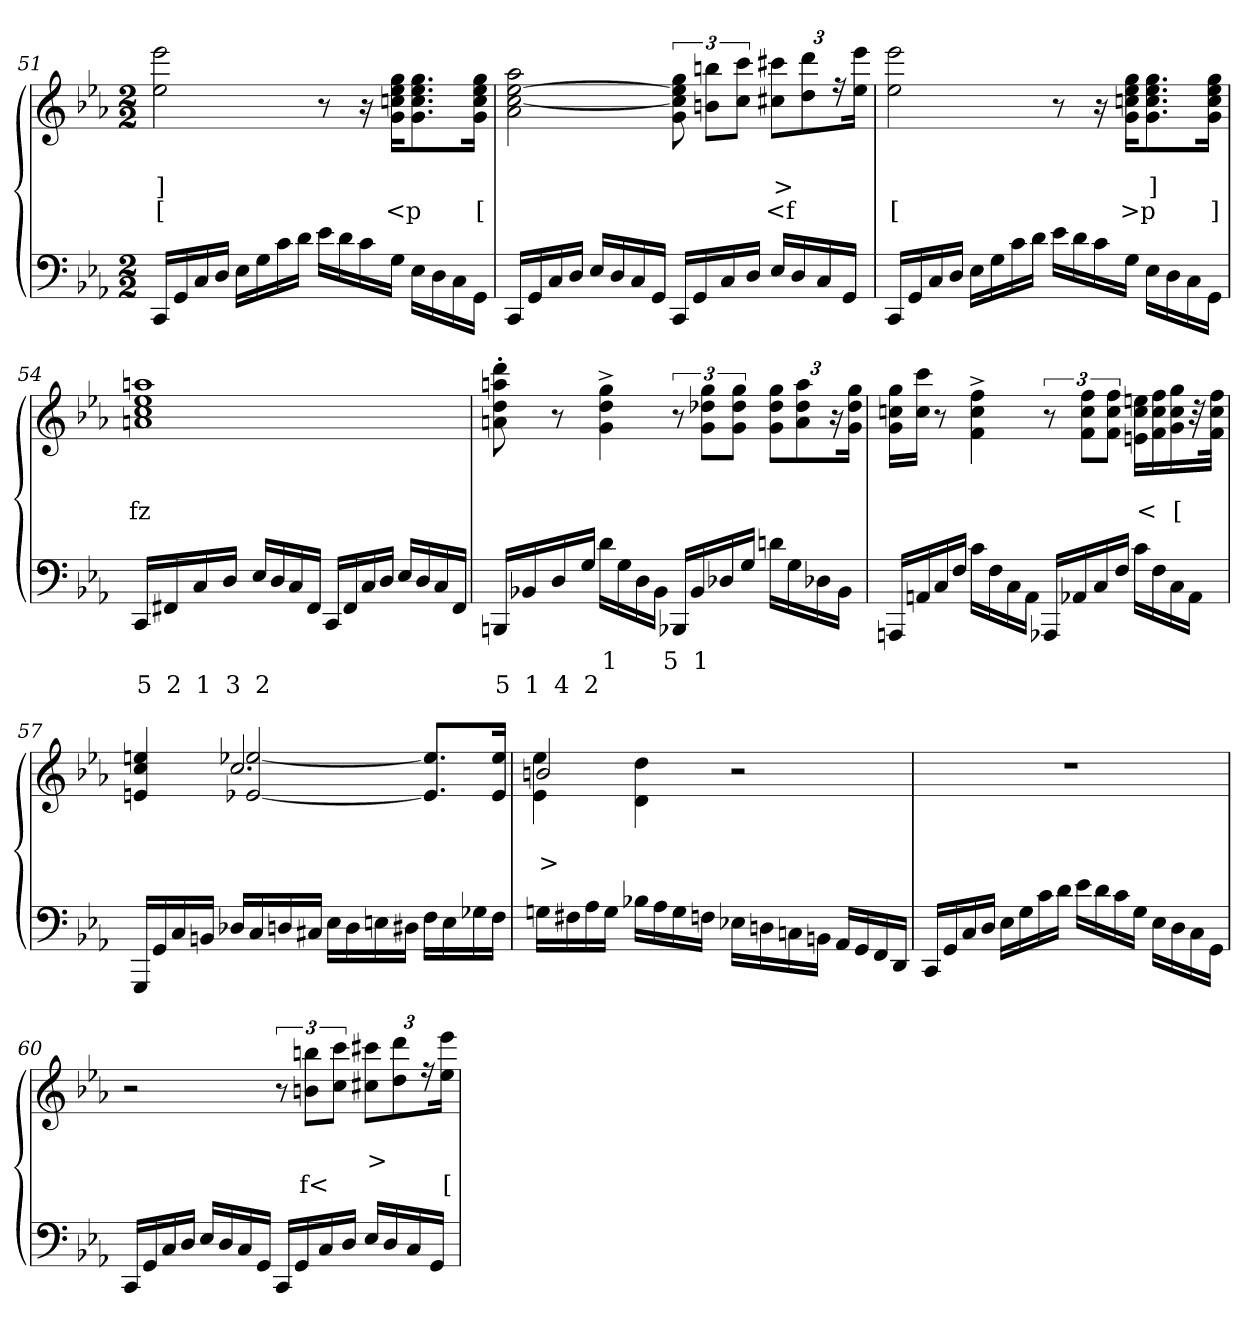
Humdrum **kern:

**kern	**text	**text	**kern	**text	**text	**text
*part2	*part2	*part2	*part1	*part1	*part1	*part1
*staff2	*staff2	*staff2	*staff1	*staff1	*staff1	*staff1
*clefF4	*	*	*clefG2	*	*	*
*k[b-e-a-]	*	*	*k[b-e-a-]	*	*	*
*M2/2	*	*	*M2/2	*	*	*
=51	=51	=51	=51	=51	=51	=51
16CCLL	.	.	2eee- 2ee-	.	]	[
16GG	.	.	.	.	.	.
16C	.	.	.	.	.	.
16DJJ	.	.	.	.	.	.
16E-LL	.	.	.	.	.	.
16G	.	.	.	.	.	.
16c	.	.	.	.	.	.
16dJJ	.	.	.	.	.	.
16e-LL	.	.	8r	.	>	.
16d	.	.	.	.	.	.
16c	.	.	16r	.	.	.
16GJJ	.	.	16gg 16ee- 16ccn 16gKL	.	.	<p
16E-\LL	.	.	8.gg 8.ee- 8.cc 8.g	.	.	.
16D	.	.	.	.	.	.
16C	.	.	.	.	.	.
16GGJJ	.	.	16gg 16ee- 16cc 16gJk	.	.	[
=52	=52	=52	=52	=52	=52	=52
16CCLL	.	.	2aa- [2ee- [2cc 2a-	.	.	.
16GG	.	.	.	.	.	.
16C	.	.	.	.	.	.
16DJJ	.	.	.	.	.	.
16E-LL	.	.	.	.	.	.
16D	.	.	.	.	.	.
16C	.	.	.	.	.	.
16GGJJ	.	.	.	.	.	.
16CCLL	.	.	12gg 12ee-] 12cc] 12g	.	.	.
16GG	.	.	.	.	.	.
.	.	.	12bbn 12bnL	.	.	.
16C	.	.	.	.	.	.
.	.	.	12ccc 12ccJ	.	.	.
16DJJ	.	.	.	.	.	.
16E-LL	.	.	12ccc#X 12cc#XL	.	>	<f
16D	.	.	.	.	.	.
.	.	.	12ddd 12dd	.	.	.
16C	.	.	.	.	.	.
.	.	.	24r	.	]	.
16GGJJ	.	.	.	.	.	.
.	.	.	24eee- 24ee-Jk	.	.	.
=53	=53	=53	=53	=53	=53	=53
16CCLL	.	.	2eee- 2ee-	.	.	[
16GG	.	.	.	.	.	.
16C	.	.	.	.	.	.
16DJJ	.	.	.	.	.	.
16E-LL	.	.	.	.	.	.
16G	.	.	.	.	.	.
16c	.	.	.	.	.	.
16dJJ	.	.	.	.	.	.
16e-LL	.	.	8r	.	>	.
16d	.	.	.	.	.	.
16c	.	.	16r	.	.	.
16GJJ	.	.	16gg 16ee- 16ccn 16gKL	.	.	>p
16E-\LL	.	.	8.gg 8.ee- 8.cc 8.g	.	]	.
16D	.	.	.	.	.	.
16C	.	.	.	.	.	.
16GGJJ	.	.	16gg 16ee- 16cc 16gJk	.	.	]
=54	=54	=54	=54	=54	=54	=54
16CCLL	.	5	1aan 1ee- 1cc 1an	.	fz	.
16FF#X	.	2	.	.	.	.
16C	.	1	.	.	.	.
16DJJ	.	3	.	.	.	.
16E-LL	.	2	.	.	.	.
16D	.	.	.	.	.	.
16C	.	.	.	.	.	.
16FF#JJ	.	.	.	.	.	.
16CCLL	.	.	.	.	.	.
16FF#	.	.	.	.	.	.
16C	.	.	.	.	.	.
16DJJ	.	.	.	.	.	.
16E-LL	.	.	.	.	.	.
16D	.	.	.	.	.	.
16C	.	.	.	.	.	.
16FF#JJ	.	.	.	.	.	.
=55	=55	=55	=55	=55	=55	=55
16BBBnLL	.	5	8ddd'> 8aan'> 8dd'> 8an'>	.	.	.
16BB-X	.	1	.	.	.	.
16D	.	4	8r	.	.	.
16GJJ	.	2	.	.	.	.
16dLL	1	.	4gg^> 4dd^> 4g^>	.	.	.
16G	.	.	.	.	.	.
16D	.	.	.	.	.	.
16BB-JJ	.	.	.	.	.	.
16BBB-LL	5	.	12r	.	.	.
16BB-	1	.	.	.	.	.
.	.	.	12gg 12dd-X 12gL	.	.	.
16D-X	.	.	.	.	.	.
.	.	.	12gg 12dd- 12gJ	.	.	.
16GJJ	.	.	.	.	.	.
16dnLL	.	.	12gg 12dd- 12gL	.	.	.
16G	.	.	.	.	.	.
.	.	.	12aa 12dd- 12a	.	.	.
16D-X	.	.	.	.	.	.
.	.	.	24r	.	.	.
16BB-JJ	.	.	.	.	.	.
.	.	.	24gg 24dd- 24gJk	.	.	.
=56	=56	=56	=56	=56	=56	=56
16AAAnLL	.	.	16gg 16ccn 16gLL	.	.	.
16AAn	.	.	16ccc 16ccJJ	.	.	.
16C	.	.	8r	.	.	.
16FJJ	.	.	.	.	.	.
16cLL	.	.	4ff^> 4cc^> 4f^>	.	.	.
16F	.	.	.	.	.	.
16C	.	.	.	.	.	.
16AAJJ	.	.	.	.	.	.
16AAA-XLL	.	.	12r	.	.	.
16AA-	.	.	.	.	.	.
.	.	.	12ff 12cc 12fL	.	.	.
16C	.	.	.	.	.	.
.	.	.	12ff 12cc 12fJ	.	.	.
16FJJ	.	.	.	.	.	.
16cLL	.	.	16een 16cc 16enLL	.	<	.
16F	.	.	16ff 16cc 16f	.	.	.
16C	.	.	16gg 16cc 16g	.	[	.
16AA-JJ	.	.	32r	.	.	.
.	.	.	32ff 32cc 32fJJk	.	.	.
=57	=57	=57	=57	=57	=57	=57
*	*	*	*^	*	*	*
16GGGLL	.	.	4ryy	4een/ 4cc/ 4en/	.	.	.
16GG	.	.	.	.	.	.	.
16C	.	.	.	.	.	.	.
16BBnJJ	.	.	.	.	.	.	.
16D-XLL	.	.	2.cc	[2ee-X/ [2e-X/	.	.	.
16C	.	.	.	.	.	.	.
16Dn	.	.	.	.	.	.	.
16C#XJJ	.	.	.	.	.	.	.
16E-LL	.	.	.	.	.	.	.
16D	.	.	.	.	.	.	.
16En	.	.	.	.	.	.	.
16D#XJJ	.	.	.	.	.	.	.
16FLL	.	.	.	8.ee-/] 8.e-/]L	.	.	.
16E	.	.	.	.	.	.	.
16G-X	.	.	.	.	.	.	.
16FJJ	.	.	.	16ee- 16e-Jk	.	.	.
=58	=58	=58	=58	=58	=58	=58	=58
16GnLL	.	.	2bn	4ee- 4e-	.	>	.
16F#X	.	.	.	.	.	.	.
16A-	.	.	.	.	.	.	.
16GJJ	.	.	.	.	.	.	.
16B-XLL	.	.	.	4dd 4d	.	.	.
16A-	.	.	.	.	.	.	.
16G	.	.	.	.	.	.	.
16FnJJ	.	.	.	.	.	.	.
16E-XLL	.	.	2ryy	2r	.	.	.
16Dn\	.	.	.	.	.	.	.
16Cn	.	.	.	.	.	.	.
16BBnJJ	.	.	.	.	.	.	.
16AA-LL	.	.	.	.	.	.	.
16GG	.	.	.	.	.	.	.
16FF	.	.	.	.	.	.	.
16DDJJ	.	.	.	.	.	.	.
*	*	*	*v	*v	*	*	*
=59	=59	=59	=59	=59	=59	=59
16CCLL	.	.	1r	.	.	.
16GG	.	.	.	.	.	.
16C	.	.	.	.	.	.
16DJJ	.	.	.	.	.	.
16E-LL	.	.	.	.	.	.
16G	.	.	.	.	.	.
16c	.	.	.	.	.	.
16dJJ	.	.	.	.	.	.
16e-LL	.	.	.	.	.	.
16d	.	.	.	.	.	.
16c	.	.	.	.	.	.
16GJJ	.	.	.	.	.	.
16E-\LL	.	.	.	.	.	.
16D	.	.	.	.	.	.
16C	.	.	.	.	.	.
16GGJJ	.	.	.	.	.	.
=60	=60	=60	=60	=60	=60	=60
16CCLL	.	.	2r	.	<	.
16GG	.	.	.	.	.	.
16C	.	.	.	.	.	.
16DJJ	.	.	.	.	.	.
16E-LL	.	.	.	.	.	.
16D	.	.	.	.	.	.
16C	.	.	.	.	.	.
16GGJJ	.	.	.	.	.	.
16CCLL	.	.	12r	.	<	.
16GG	.	.	.	.	.	.
.	.	.	12bbn 12bnL	.	.	f<
16C	.	.	.	.	.	.
.	.	.	12ccc 12ccJ	.	.	.
16DJJ	.	.	.	.	.	.
16E-LL	.	.	12ccc#X 12cc#XL	.	>	.
16D	.	.	.	.	.	.
.	.	.	12ddd 12dd	.	.	.
16C	.	.	.	.	.	.
.	.	.	24r	.	.	.
16GGJJ	.	.	.	.	.	.
.	.	.	24eee- 24ee-Jk	.	.	[
=	=	=	=	=	=	=
*-	*-	*-	*-	*-	*-	*-
